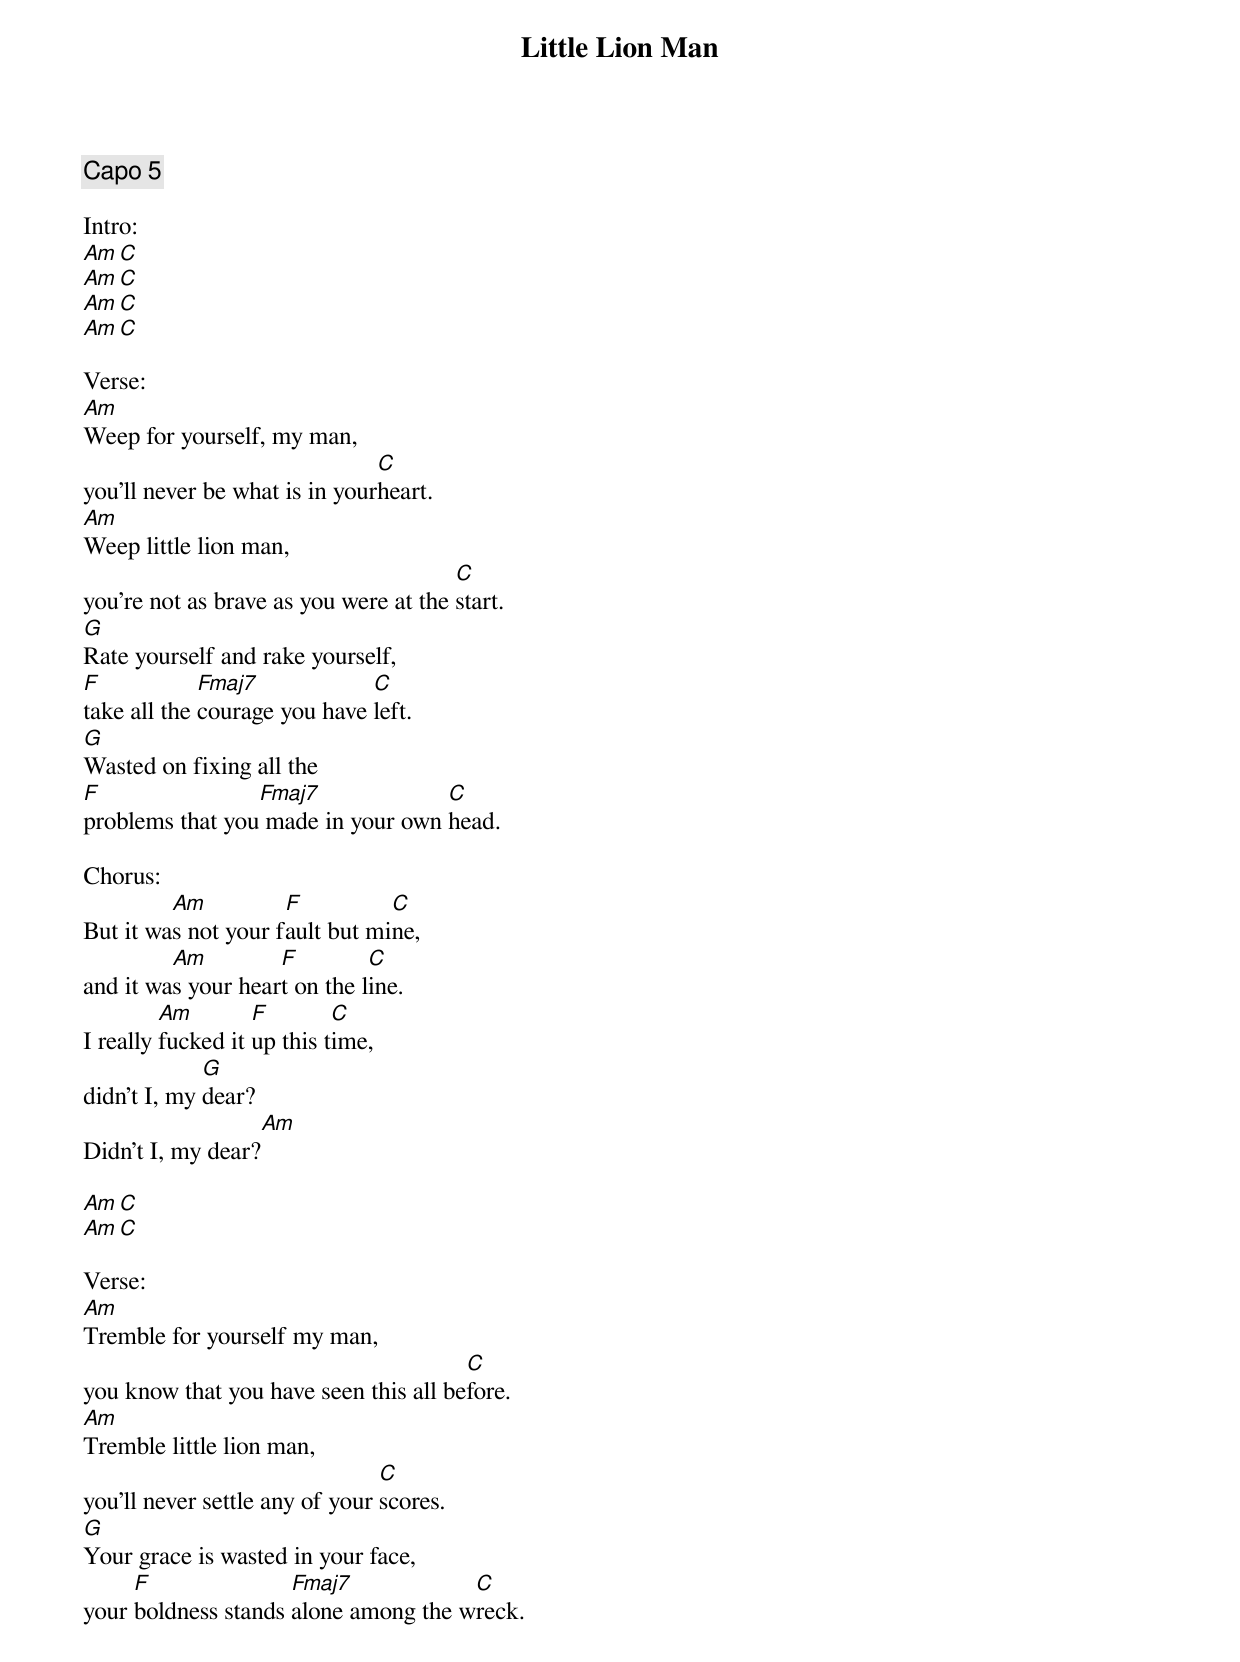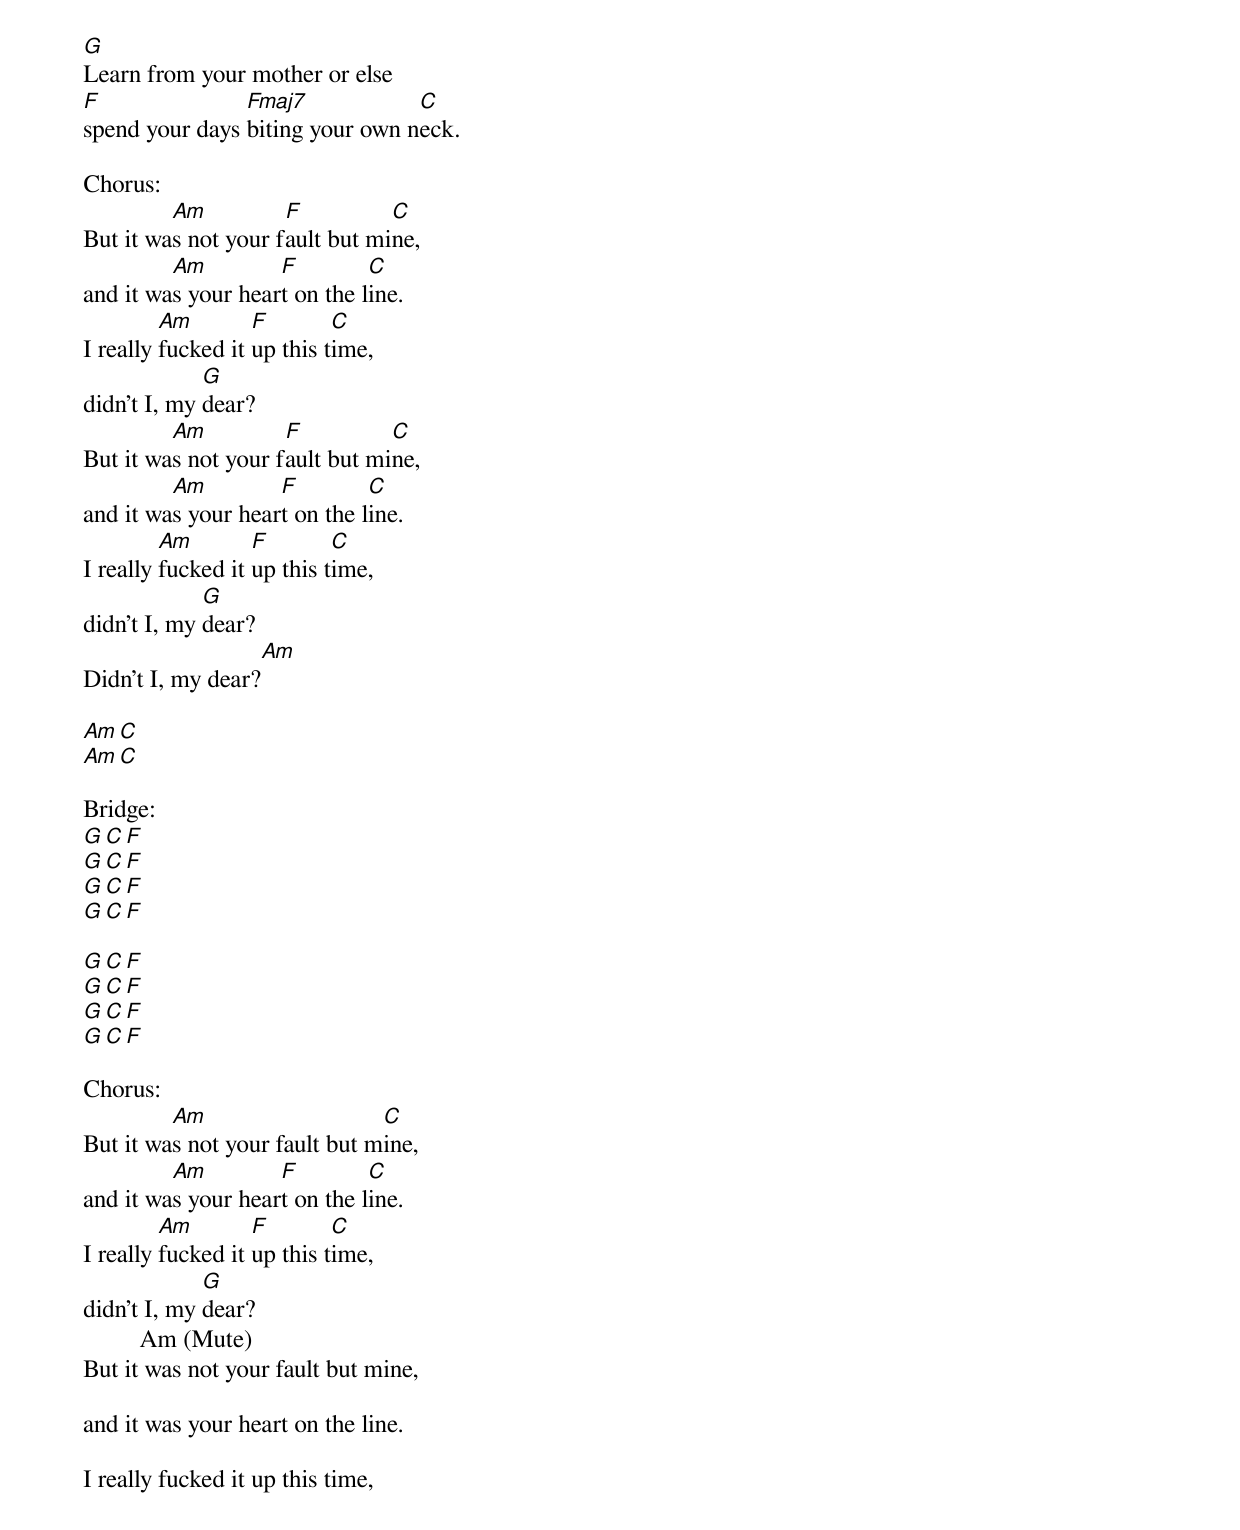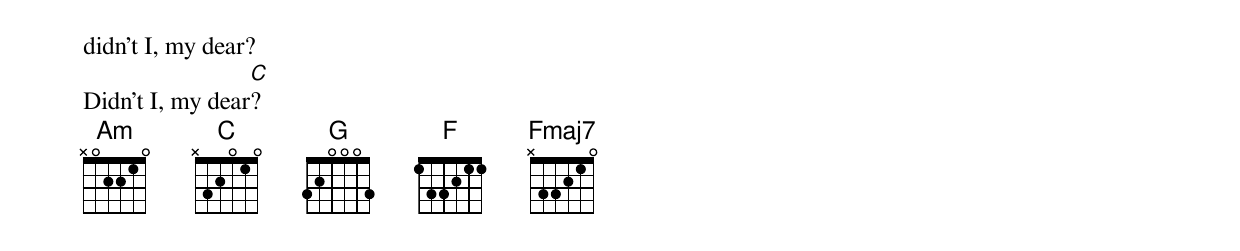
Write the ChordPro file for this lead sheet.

{title:Little Lion Man}
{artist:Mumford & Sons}
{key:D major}
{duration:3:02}
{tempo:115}
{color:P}

{comment: Capo 5}

Intro:
[Am][C]
[Am][C]
[Am][C]
[Am][C]

Verse:
[Am]Weep for yourself, my man,
you'll never be what is in your[C]heart.
[Am]Weep little lion man,
you're not as brave as you were at the [C]start.
[G]Rate yourself and rake yourself,
[F]take all the [Fmaj7]courage you have [C]left.
[G]Wasted on fixing all the
[F]problems that you[Fmaj7] made in your own [C]head.

Chorus:
But it wa[Am]s not your f[F]ault but mi[C]ne,
and it wa[Am]s your hear[F]t on the l[C]ine.
I really [Am]fucked it [F]up this t[C]ime,
didn't I, my [G]dear?
Didn't I, my dear?[Am]

[Am][C]
[Am][C]

Verse:
[Am]Tremble for yourself my man,
you know that you have seen this all be[C]fore.
[Am]Tremble little lion man,
you'll never settle any of your [C]scores.
[G]Your grace is wasted in your face,
your [F]boldness stands [Fmaj7]alone among the w[C]reck.
[G]Learn from your mother or else
[F]spend your days [Fmaj7]biting your own n[C]eck.

Chorus:
But it wa[Am]s not your f[F]ault but mi[C]ne,
and it wa[Am]s your hear[F]t on the l[C]ine.
I really [Am]fucked it [F]up this t[C]ime,
didn't I, my [G]dear?
But it wa[Am]s not your f[F]ault but mi[C]ne,
and it wa[Am]s your hear[F]t on the l[C]ine.
I really [Am]fucked it [F]up this t[C]ime,
didn't I, my [G]dear?
Didn't I, my dear?[Am]

[Am][C]
[Am][C]

Bridge:
[G][C][F]
[G][C][F]
[G][C][F]
[G][C][F]

[G][C][F]
[G][C][F]
[G][C][F]
[G][C][F]

Chorus:
But it wa[Am]s not your fault but m[C]ine,
and it wa[Am]s your hear[F]t on the l[C]ine.
I really [Am]fucked it [F]up this t[C]ime,
didn't I, my [G]dear?
         Am (Mute)
But it was not your fault but mine,

and it was your heart on the line.

I really fucked it up this time,

didn't I, my dear?
Didn't I, my dear[C]?
